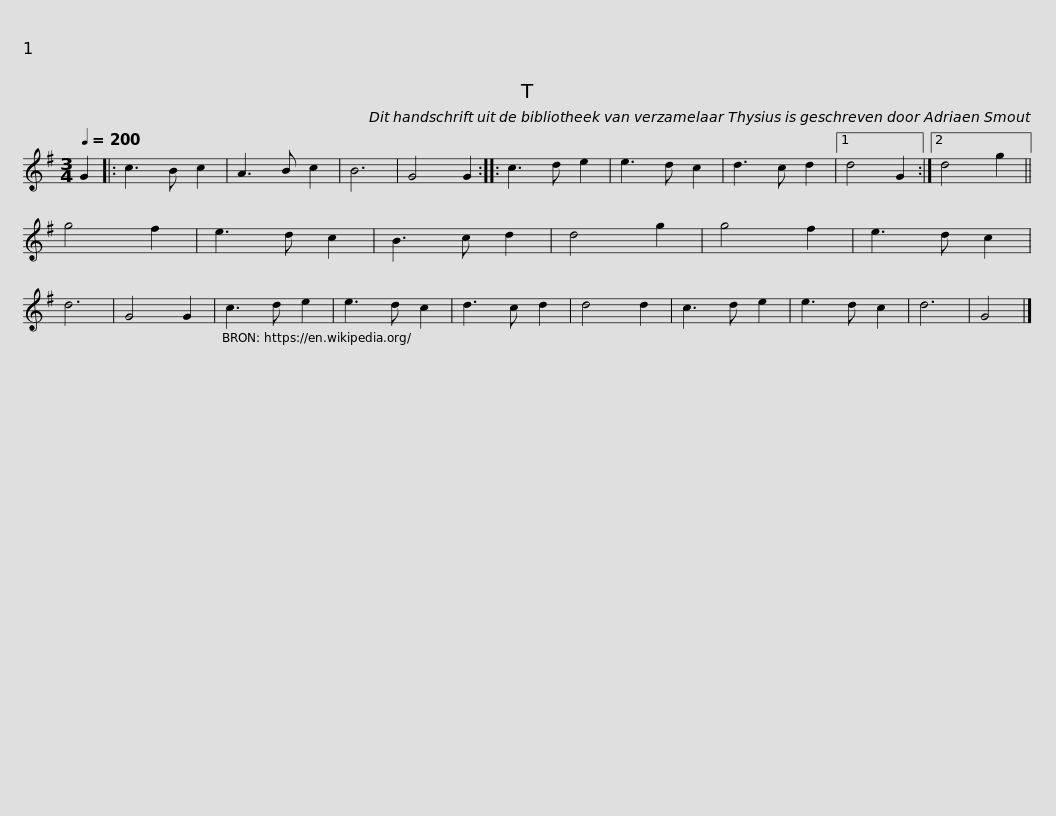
X:1
L:1/8
Q:1/4=200
M:3/4
I:linebreak $
K:G
V:1 treble
V:1
 G2 |: c3 B c2 | A3 B c2 | B6 | G4 G2 :: %5
 c3 d e2 | e3 d c2 | d3 c d2 |1 d4 G2 :|2 d4 g2 ||$ %10
 g4 f2 | e3 d c2 | B3 c d2 | d4 g2 | g4 f2 | %15
 e3 d c2 | d6 | G4 G2 |$ c3 d e2 | e3 d c2 | %20
 d3 c d2 | d4 d2 | c3 d e2 | e3 d c2 | d6 | %25
 G4 |] %26
